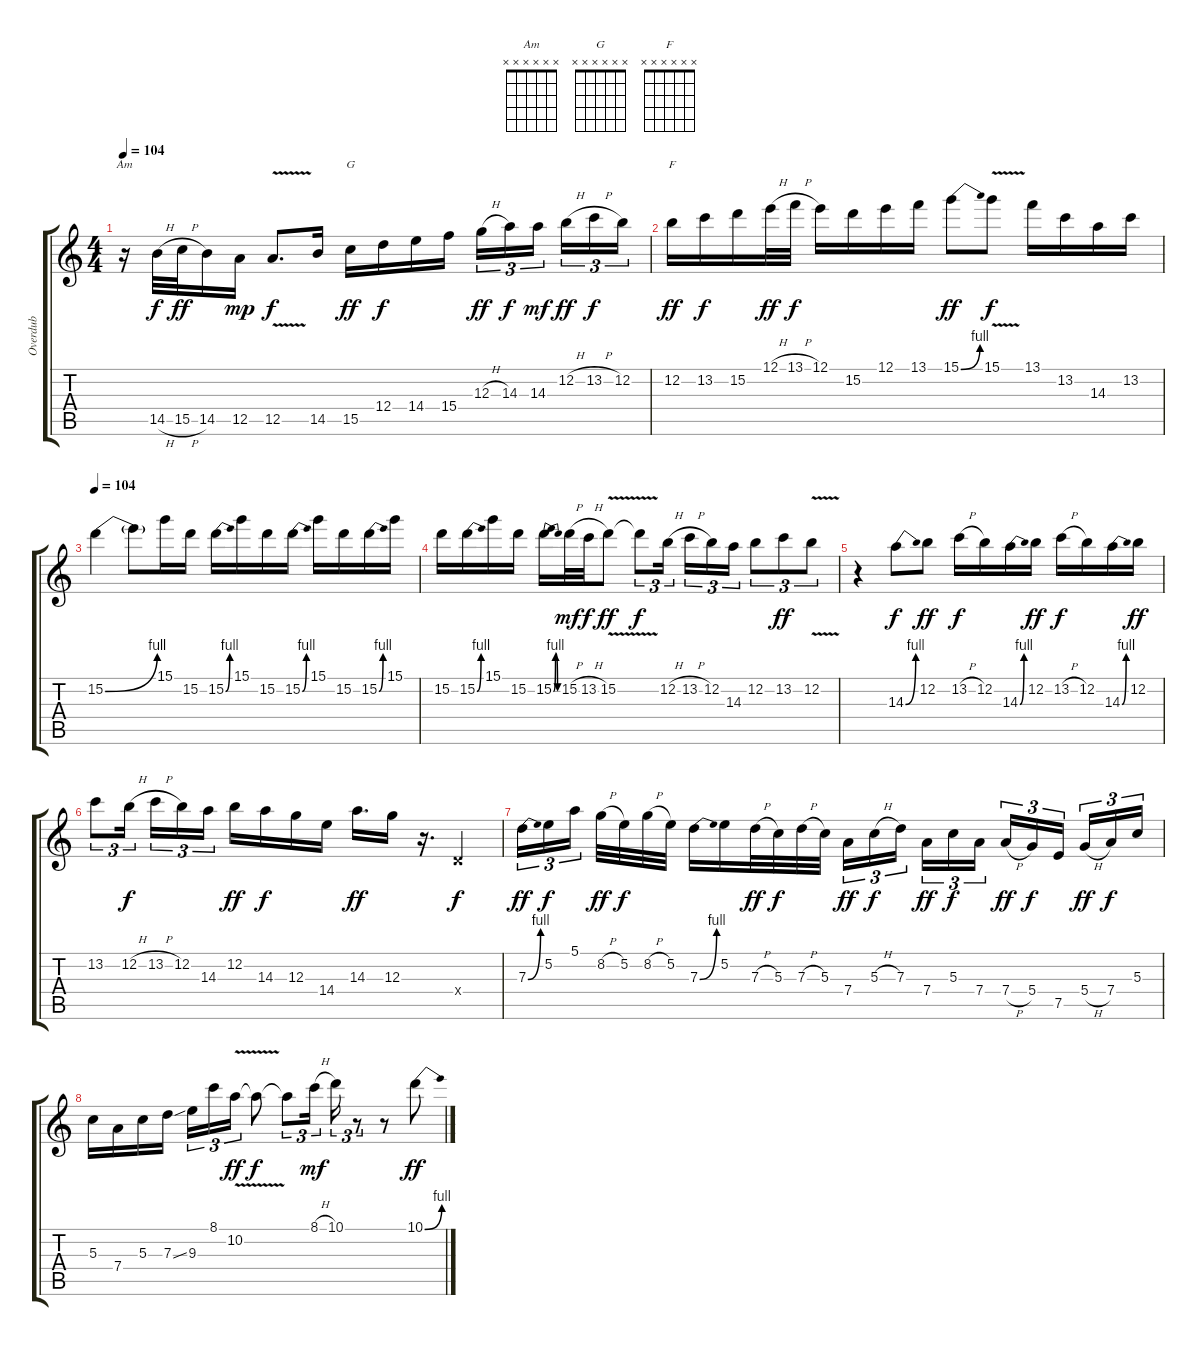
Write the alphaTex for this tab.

\track ("Overdub" "Overdub") {instrument fretlessbass}
\staff {score tabs}
\tuning (E4 B3 G3 D3 A2 E2) {hide}
\chord ("Am" x x x x x x)
\chord ("G" x x x x x x)
\chord ("F" x x x x x x)
\ts (4 4)
\tempo 104
\clef g2
\ks c
r.16{ch "Am" dy f} 14.5{h}.32 15.5{h}.32{dy ff} 14.5.16 12.5.16{dy mp} 12.5{v}.8{d dy f} 14.5.16 15.5.16{ch "G" dy ff} 12.4.16{dy f} 14.4.16 15.4.16 12.3{h}.16{tu (3 2) dy ff} 14.3.16{tu (3 2) dy f} 14.3.16{tu (3 2) dy mf beam splitsecondary} 12.2{h}.16{tu (3 2) dy ff} 13.2{h}.16{tu (3 2) dy f} 12.2.16{tu (3 2)} |
12.2.16{ch "F" dy ff} 13.2.16{dy f} 15.2.16 12.1{h}.32{dy ff} 13.1{h}.32{dy f} 12.1.16 15.2.16 12.1.16 13.1.16 15.1{be (bend 0 0 60 4)}.8{dy ff} 15.1{v}.8{dy f} 13.1.16 13.2.16 14.3.16 13.2.16 |
\tempo 104
15.2{be (bend 0 0 60 4)}.4 15.2{t}.8 15.1.16 15.2.16 15.2{be (bend 0 0 60 4)}.16 15.1.16 15.2.16 15.2{be (bend 0 0 60 4)}.16 15.1.16 15.2.16 15.2{be (bend 0 0 60 4)}.16 15.1.16 |
15.2.16 15.2{be (bend 0 0 60 4)}.16 15.1.16 15.2.16 15.2{be (bendrelease 0 0 15 4 30 4 60 0)}.16 15.2{h}.32{dy mf} 13.2{h}.32{dy f} 15.2{v}.8{dy ff} 15.2{t}.8{tu (3 2) dy f} 12.2{h}.16{tu (3 2) beam splitsecondary} 13.2{h}.16{tu (3 2)} 12.2.16{tu (3 2)} 14.3.16{tu (3 2)} 12.2.8{tu (3 2)} 13.2.8{tu (3 2) dy ff} 12.2{v}.8{tu (3 2)} |
r.4 14.3{be (bend 0 0 60 4)}.8{dy f} 12.2.8{dy ff} 13.2{h}.16{dy f} 12.2.16 14.3{be (bend 0 0 60 4)}.16 12.2.16{dy ff} 13.2{h}.16{dy f} 12.2.16 14.3{be (bend 0 0 60 4)}.16 12.2.16{dy ff} |
13.2.8{tu (3 2)} 12.2{h}.16{tu (3 2) dy f beam splitsecondary} 13.2{h}.16{tu (3 2)} 12.2.16{tu (3 2)} 14.3.16{tu (3 2)} 12.2.16{dy ff} 14.3.16{dy f} 12.3.16 14.4.16 14.3.16{d dy ff} 12.3.16 r.16{d} 0.4{x}.4{dy f} |
7.3{be (bend 0 0 60 4)}.16{tu (3 2) dy ff} 5.2.16{tu (3 2) dy f} 5.1.16{tu (3 2) beam splitsecondary} 8.2{h}.32{dy ff} 5.2.32{dy f} 8.2{h}.32 5.2.32 7.3{be (bend 0 0 60 4)}.16 5.2.16 7.3{h}.32{dy ff} 5.3.32{dy f} 7.3{h}.32 5.3.32 7.4.16{tu (3 2) dy ff} 5.3{h}.16{tu (3 2) dy f} 7.3.16{tu (3 2) beam splitsecondary} 7.4.16{tu (3 2) dy ff} 5.3.16{tu (3 2) dy f} 7.4.16{tu (3 2)} 7.4{h}.16{tu (3 2) dy ff} 5.4.16{tu (3 2) dy f} 7.5.16{tu (3 2) beam splitsecondary} 5.4{h}.16{tu (3 2) dy ff} 7.4.16{tu (3 2) dy f} 5.3.16{tu (3 2)} |
5.3.16 7.4.16 5.3.16 7.3{ss}.16 9.3.16{tu (3 2)} 8.1.16{tu (3 2)} 10.2{v}.16{tu (3 2) dy ff} 10.2{t}.8{dy f} 10.2{t}.8{tu (3 2)} 8.1{h}.16{tu (3 2) dy mf} 10.1.16{tu (3 2)} r.8{tu (3 2)} r.8 10.1{be (bend 0 0 60 4)}.8{dy ff}
